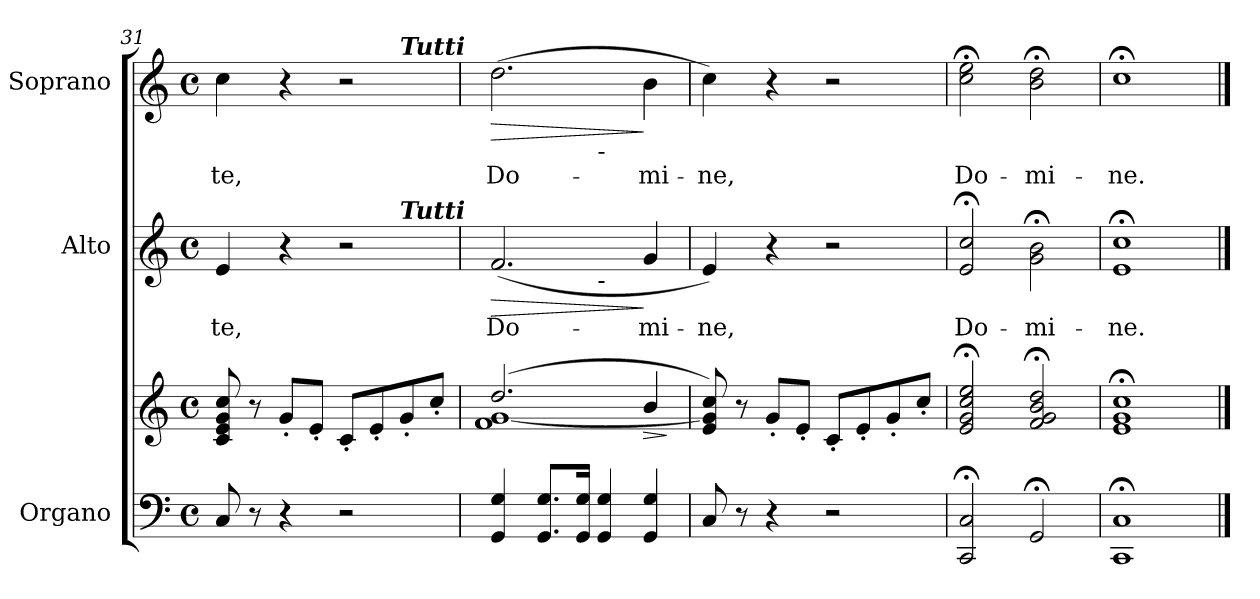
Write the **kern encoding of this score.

**kern	**kern	**dynam	**kern	**text	**dynam	**kern	**text	**dynam
*part3	*part3	*part3	*part2	*part2	*part2	*part1	*part1	*part1
*staff4	*staff3	*staff3/4	*staff2	*staff2	*staff2	*staff1	*staff1	*staff1
*I"Organo	*	*	*I"Alto	*	*	*I"Soprano	*	*
*clefF4	*clefG2	*	*clefG2	*	*	*clefG2	*	*
*k[]	*k[]	*	*k[]	*	*	*k[]	*	*
*C:	*C:	*	*C:	*	*	*C:	*	*
*M4/4	*M4/4	*	*M4/4	*	*	*M4/4	*	*
*met(c)	*met(c)	*	*met(c)	*	*	*met(c)	*	*
=31	=31	=31	=31	=31	=31	=31	=31	=31
!	!	!	!	!LO:LY:b:color=#000000	!	!	!	!
!	!	!	!	!	!	!	!LO:LY:b:color=#000000	!
*	*	*	*^	*	*	*^	*	*
8Ci/	8ci/ 8ei 8gi 8cci	.	4ei/	2.ryy	te,	.	4cci\	2.ryy	te,	.
8r	8r	.	.	.	.	.	.	.	.	.
4r	8g'i/L	.	4r	.	.	.	4r	.	.	.
.	8e'i/J	.	.	.	.	.	.	.	.	.
2r	8c'i/L	.	2r	.	.	.	2r	.	.	.
.	8e'i/	.	.	.	.	.	.	.	.	.
!	!	!	!	!	!	!	!	!LO:TX:a:Bi:t=Tutti	!	!
!	!	!	!	!LO:TX:a:Bi:t=Tutti	!	!	!	!	!	!
.	8g'i/	.	.	4ryy	.	.	.	4ryy	.	.
.	8cc'i/J	.	.	.	.	.	.	.	.	.
=32	=32	=32	=32	=32	=32	=32	=32	=32	=32	=32
*	*^	*	*	*	*	*	*	*	*	*
!	!	!	!	!	!	!LO:LY:b:color=#000000	!LO:HP:b	!	!	!	!
!	!	!	!	!	!	!	!	!	!	!LO:LY:b:color=#000000	!LO:HP:b
4GGi/ 4Gi	(2.ddi/	1fi [<1gi	.	(2.fi/	2ryy	Do-	>	(2.ddi\	2ryy	Do-	>
8.GGi/ 8.GiL	.	.	.	.	.	.	.	.	.	.	.
16GGi/ 16GiJk	.	.	.	.	.	.	.	.	.	.	.
!	!	!	!	!	!	!	!	!	!LO:TX:b:t=-	!	!
!	!	!	!	!	!LO:TX:b:t=-	!	!	!	!	!	!
4GGi/ 4Gi	.	.	.	.	2ryy	.	.	.	2ryy	.	.
!	!	!	!LO:HP:b	!	!	!	!	!	!	!	!
!	!	!	!	!	!	!LO:LY:b:color=#000000	!	!	!	!	!
!	!	!	!	!	!	!	!	!	!	!LO:LY:b:color=#000000	!
4GGi/ 4Gi	4bi/	.	>	4gi/	.	-mi-	]	4bi\	.	-mi-	]
*	*v	*v	*	*	*	*	*	*	*	*	*
.	.	]	.	.	.	.	.	.	.	.
*	*	*	*v	*v	*	*	*	*	*	*
*	*	*	*	*	*	*v	*v	*	*
=33	=33	=33	=33	=33	=33	=33	=33	=33
*	*	*	*^	*	*	*^	*	*
!	!	!	!	!	!LO:LY:b:color=#000000	!	!	!	!	!
*	*	*	*v	*v	*	*	*	*	*	*
*	*	*	*	*	*	*v	*v	*	*
*	*	*	*^	*	*	*^	*	*
!	!	!	!	!	!	!	!	!	!LO:LY:b:color=#000000	!
*	*	*	*v	*v	*	*	*	*	*	*
*	*	*	*	*	*	*v	*v	*	*
8Ci/	8ei/ 8gi] 8cci)	.	4ei/)	-ne,	.	4cci\)	-ne,	.
8r	8r	.	.	.	.	.	.	.
4r	8g'i/L	.	4r	.	.	4r	.	.
.	8e'i/J	.	.	.	.	.	.	.
2r	8c'i/L	.	2r	.	.	2r	.	.
.	8e'i/	.	.	.	.	.	.	.
.	8g'i/	.	.	.	.	.	.	.
.	8cc'i/J	.	.	.	.	.	.	.
=34	=34	=34	=34	=34	=34	=34	=34	=34
!	!	!	!	!LO:LY:b:color=#000000	!	!	!	!
!	!	!	!	!	!	!	!LO:LY:b:color=#000000	!
2CCi/; 2Ci;	2ei/; 2gi; 2cci; 2eei;	.	2ei/; 2cci;	Do-	.	2cci\; 2eei;	Do-	.
!	!	!	!	!LO:LY:b:color=#000000	!	!	!	!
!	!	!	!	!	!	!	!LO:LY:b:color=#000000	!
2GG;i/	2fi/; 2gi; 2bi; 2ddi;	.	2gi\; 2bi;	-mi-	.	2bi\; 2ddi;	-mi-	.
=35	=35	=35	=35	=35	=35	=35	=35	=35
!	!	!	!	!LO:LY:b:color=#000000	!	!	!	!
!	!	!	!	!	!	!	!LO:LY:b:color=#000000	!
1CCi; 1Ci;	1ei; 1gi; 1cci;	.	1ei; 1cci;	-ne.	.	1cc;i	-ne.	.
==	==	==	==	==	==	==	==	==
*-	*-	*-	*-	*-	*-	*-	*-	*-
